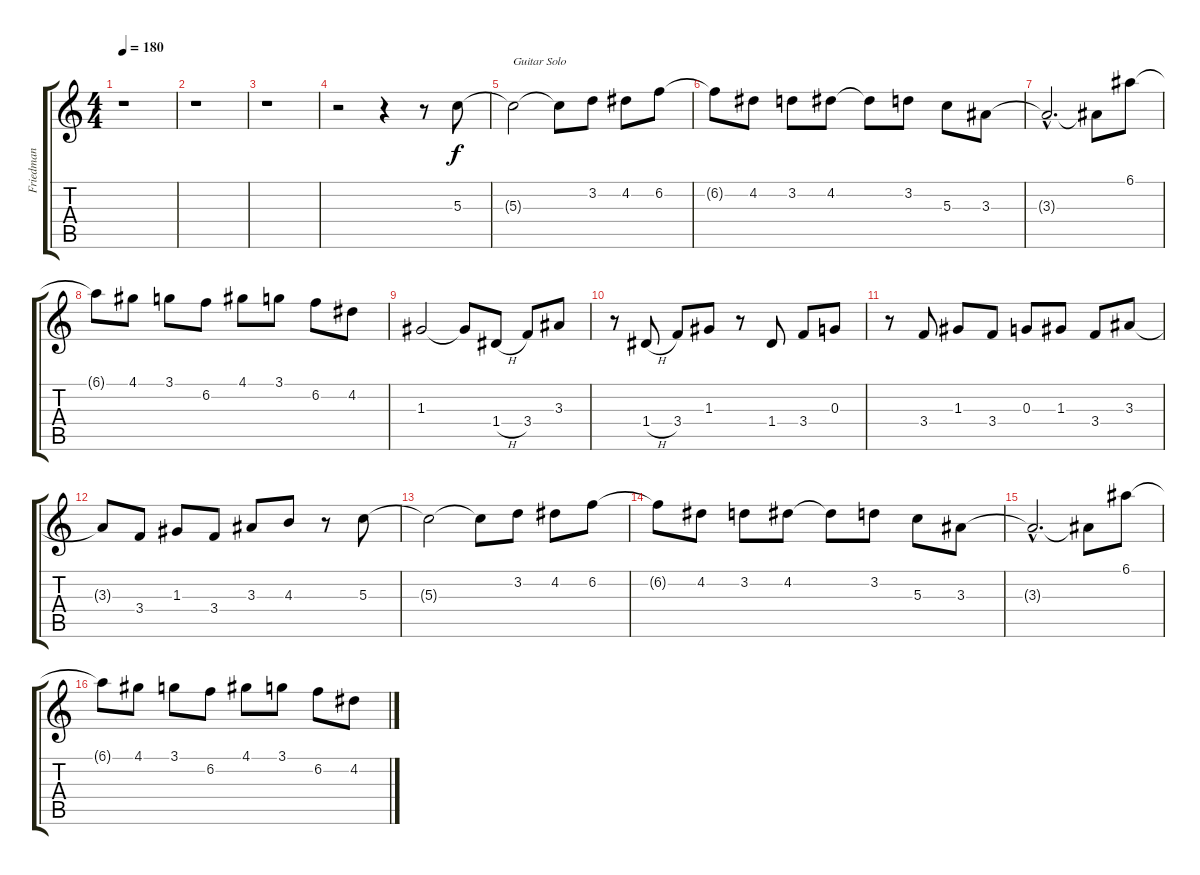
\track ("Friedman" "Friedman") {instrument distortionguitar}
\staff {score tabs}
\tuning (E4 B3 G3 D3 A2 E2) {hide}
\ts (4 4)
\tempo 180
\clef g2
\ks c
r.1{dy f} |
r.1 |
r.1 |
r.2 r.4 r.8 5.3.8 |
5.3{t}.2{txt "Guitar Solo"} 5.3{t}.8 3.2.8 4.2.8 6.2.8 |
6.2{t}.8 4.2.8 3.2.8 4.2.8 4.2{t}.8 3.2.8 5.3.8 3.3.8 |
3.3{hac t}.2{d} 3.3{t}.8 6.1.8 |
6.1{t}.8 4.1.8 3.1.8 6.2.8 4.1.8 3.1.8 6.2.8 4.2.8 |
1.3.2 1.3{t}.8 1.4{h}.8 3.4.8 3.3.8 |
r.8 1.4{h}.8 3.4.8 1.3.8 r.8 1.4.8 3.4.8 0.3.8 |
r.8 3.4.8 1.3.8 3.4.8 0.3.8 1.3.8 3.4.8 3.3.8 |
3.3{t}.8 3.4.8 1.3.8 3.4.8 3.3.8 4.3.8 r.8 5.3.8 |
5.3{t}.2 5.3{t}.8 3.2.8 4.2.8 6.2.8 |
6.2{t}.8 4.2.8 3.2.8 4.2.8 4.2{t}.8 3.2.8 5.3.8 3.3.8 |
3.3{hac t}.2{d} 3.3{t}.8 6.1.8 |
6.1{t}.8 4.1.8 3.1.8 6.2.8 4.1.8 3.1.8 6.2.8 4.2.8
